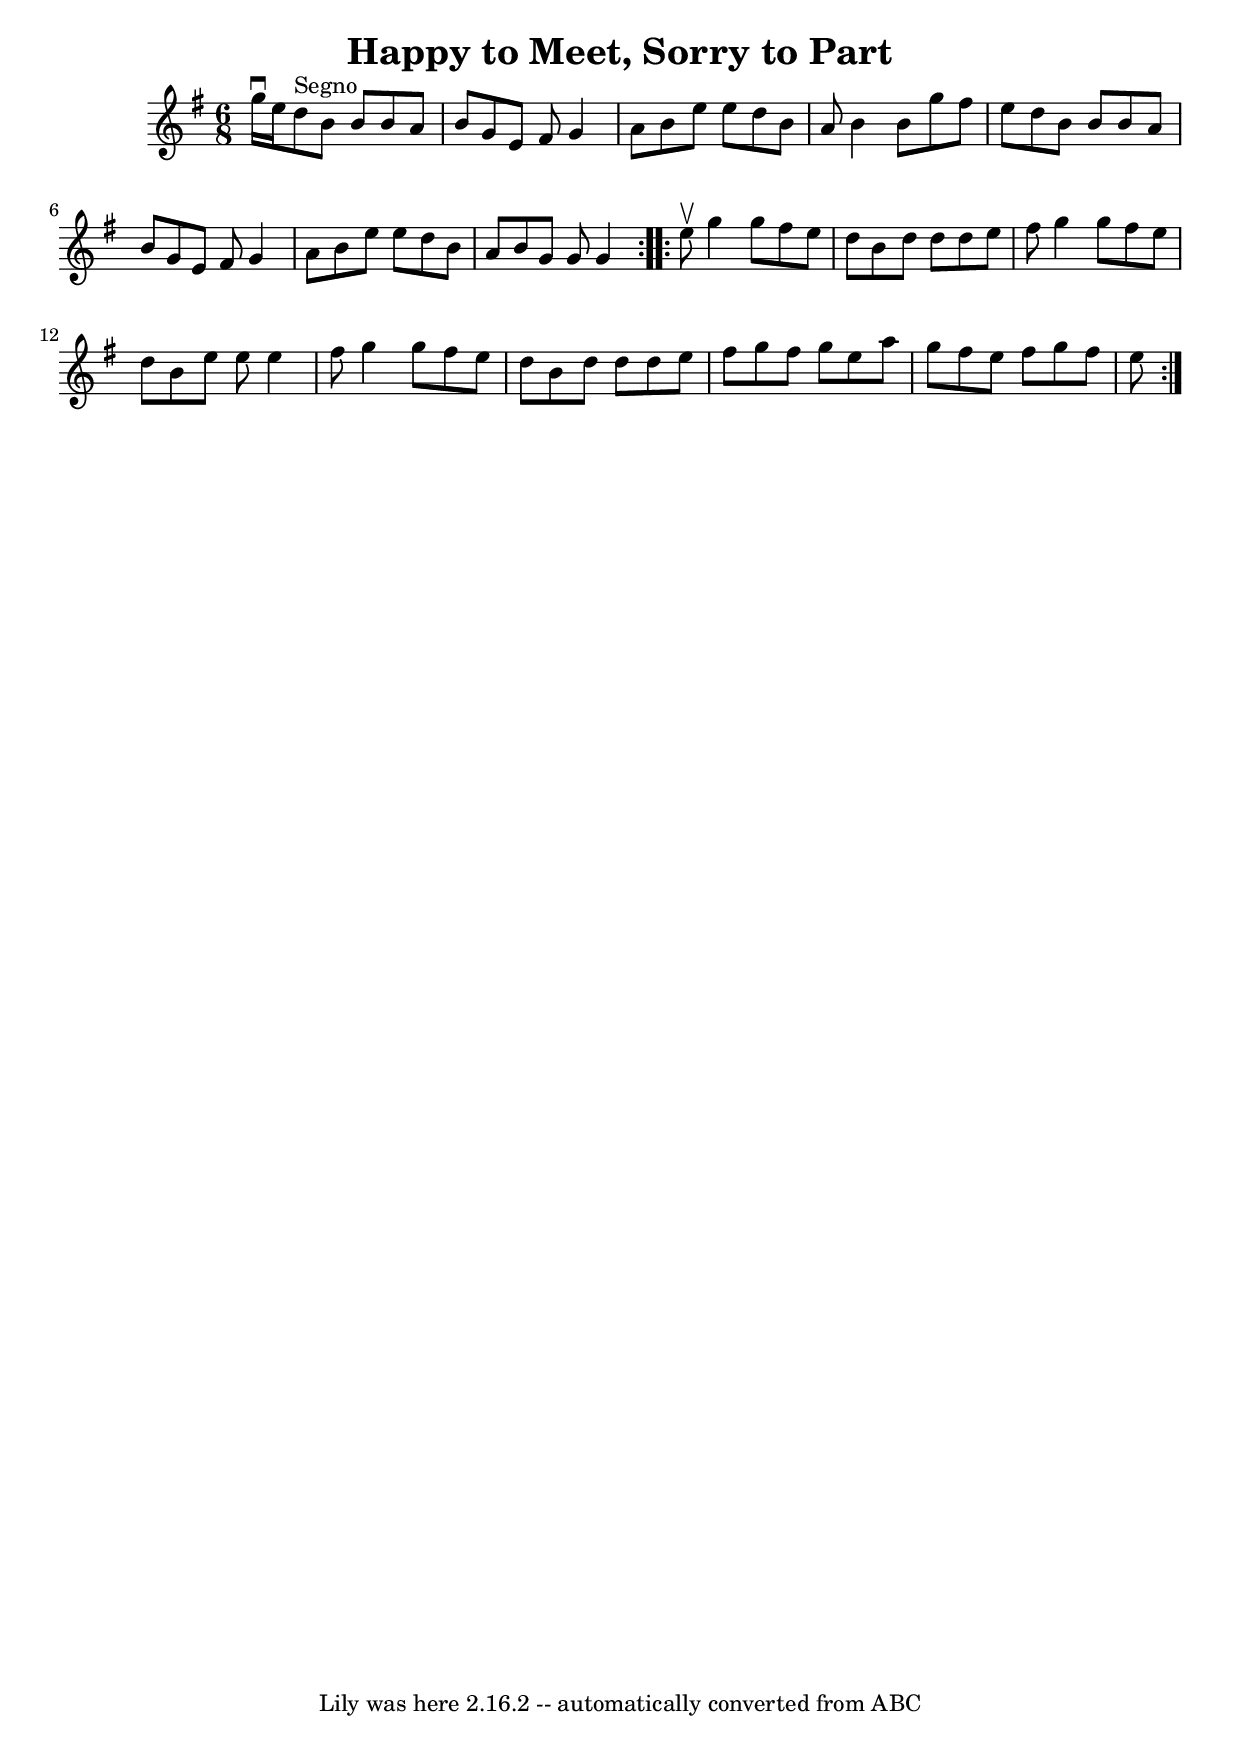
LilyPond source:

\version "2.7.40"
\include "Mammoth.ily"
\header {
	%% book = "Ryan's Mammoth Collection"
	crossRefNumber = "1"
	footnotes = "\\\\83 427"
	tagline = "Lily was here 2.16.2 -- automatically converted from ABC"
	title = "Happy to Meet, Sorry to Part"
}
voicedefault =  {
\set Score.defaultBarType = "empty"

\repeat volta 2 {
\time 6/8 \key g \major g''16^\downbow e''16    |
 d''8^"Segno" 
 b'8 b'8 b'8 a'8 b'8    |
 g'8 e'8 fis'8 g'4    
a'8    |
 b'8 e''8 e''8 d''8 b'8 a'8    |
 b'4   
 b'8 g''8 fis''8 e''8    |
 d''8 b'8 b'8 b'8 a'8 
 b'8    |
 g'8 e'8 fis'8 g'4 a'8    |
 b'8    
e''8 e''8 d''8 b'8 a'8    |
 b'8 g'8 g'8 g'4  }    
 \repeat volta 2 { e''8^\upbow |
 g''4 g''8 fis''8 e''8   
 d''8    |
 b'8 d''8 d''8 d''8 e''8 fis''8    |
   
g''4 g''8 fis''8 e''8 d''8    |
 b'8 e''8 e''8    
e''4 fis''8    |
 g''4 g''8 fis''8 e''8 d''8    
|
 b'8 d''8 d''8 d''8 e''8 fis''8    |
 g''8    
fis''8 g''8 e''8 a''8 g''8    |
 fis''8 e''8 fis''8   
 g''8 fis''8 e''8      }   
}

\score{
    <<

	\context Staff="default"
	{
	    \voicedefault 
	}

    >>
	\layout {
	}
	\midi {}
}
